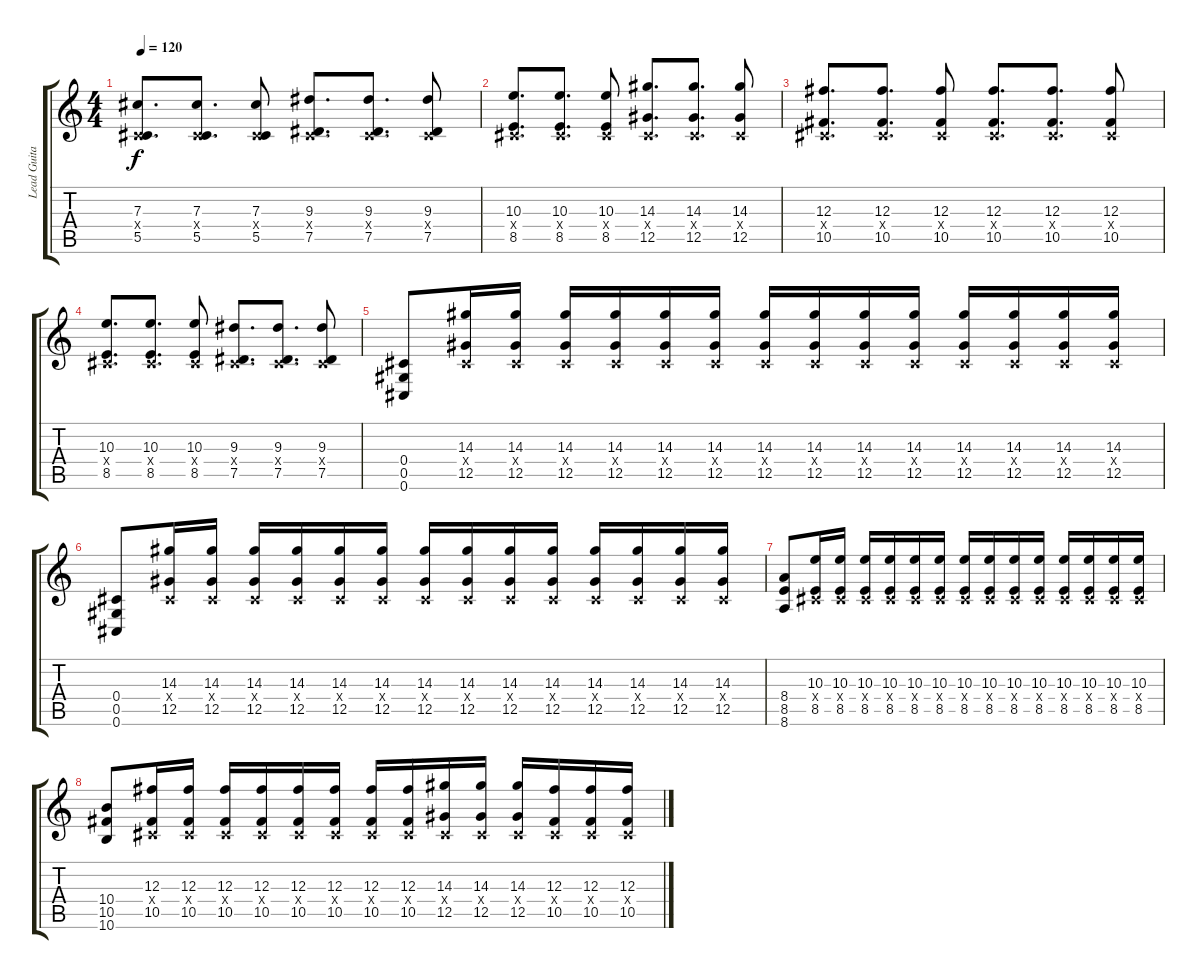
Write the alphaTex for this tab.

\track ("Lead Guitar - Andrew Whiting" "Lead Guita") {instrument distortionguitar}
\staff {score tabs}
\tuning (Eb4 Bb3 Gb3 Db3 Ab2 Db2) {hide}
\ts (4 4)
\tempo 120
\clef g2
\ks c
(7.3 0.4{x} 5.5).8{d dy f} (7.3 0.4{x} 5.5).8{d} (7.3 0.4{x} 5.5).8 (9.3 0.4{x} 7.5).8{d} (9.3 0.4{x} 7.5).8{d} (9.3 0.4{x} 7.5).8 |
(10.3 0.4{x} 8.5).8{d} (10.3 0.4{x} 8.5).8{d} (10.3 0.4{x} 8.5).8 (14.3 0.4{x} 12.5).8{d} (14.3 0.4{x} 12.5).8{d} (14.3 0.4{x} 12.5).8 |
(12.3 0.4{x} 10.5).8{d} (12.3 0.4{x} 10.5).8{d} (12.3 0.4{x} 10.5).8 (12.3 0.4{x} 10.5).8{d} (12.3 0.4{x} 10.5).8{d} (12.3 0.4{x} 10.5).8 |
(10.3 0.4{x} 8.5).8{d} (10.3 0.4{x} 8.5).8{d} (10.3 0.4{x} 8.5).8 (9.3 0.4{x} 7.5).8{d} (9.3 0.4{x} 7.5).8{d} (9.3 0.4{x} 7.5).8 |
(0.4 0.5 0.6).8 (14.3 0.4{x} 12.5).16 (14.3 0.4{x} 12.5).16 (14.3 0.4{x} 12.5).16 (14.3 0.4{x} 12.5).16 (14.3 0.4{x} 12.5).16 (14.3 0.4{x} 12.5).16 (14.3 0.4{x} 12.5).16 (14.3 0.4{x} 12.5).16 (14.3 0.4{x} 12.5).16 (14.3 0.4{x} 12.5).16 (14.3 0.4{x} 12.5).16 (14.3 0.4{x} 12.5).16 (14.3 0.4{x} 12.5).16 (14.3 0.4{x} 12.5).16 |
(0.4 0.5 0.6).8 (14.3 0.4{x} 12.5).16 (14.3 0.4{x} 12.5).16 (14.3 0.4{x} 12.5).16 (14.3 0.4{x} 12.5).16 (14.3 0.4{x} 12.5).16 (14.3 0.4{x} 12.5).16 (14.3 0.4{x} 12.5).16 (14.3 0.4{x} 12.5).16 (14.3 0.4{x} 12.5).16 (14.3 0.4{x} 12.5).16 (14.3 0.4{x} 12.5).16 (14.3 0.4{x} 12.5).16 (14.3 0.4{x} 12.5).16 (14.3 0.4{x} 12.5).16 |
(8.4 8.5 8.6).8 (10.3 0.4{x} 8.5).16 (10.3 0.4{x} 8.5).16 (10.3 0.4{x} 8.5).16 (10.3 0.4{x} 8.5).16 (10.3 0.4{x} 8.5).16 (10.3 0.4{x} 8.5).16 (10.3 0.4{x} 8.5).16 (10.3 0.4{x} 8.5).16 (10.3 0.4{x} 8.5).16 (10.3 0.4{x} 8.5).16 (10.3 0.4{x} 8.5).16 (10.3 0.4{x} 8.5).16 (10.3 0.4{x} 8.5).16 (10.3 0.4{x} 8.5).16 |
(10.4 10.5 10.6).8 (12.3 0.4{x} 10.5).16 (12.3 0.4{x} 10.5).16 (12.3 0.4{x} 10.5).16 (12.3 0.4{x} 10.5).16 (12.3 0.4{x} 10.5).16 (12.3 0.4{x} 10.5).16 (12.3 0.4{x} 10.5).16 (12.3 0.4{x} 10.5).16 (14.3 0.4{x} 12.5).16 (14.3 0.4{x} 12.5).16 (14.3 0.4{x} 12.5).16 (12.3 0.4{x} 10.5).16 (12.3 0.4{x} 10.5).16 (12.3 0.4{x} 10.5).16
